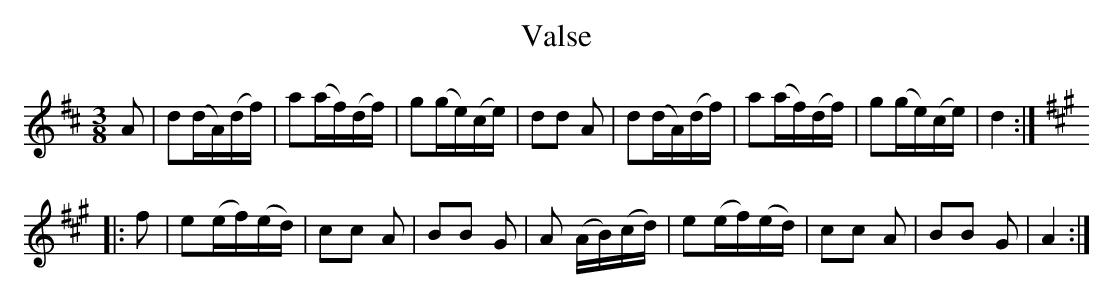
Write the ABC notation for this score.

X:1
T:Valse
M:3/8
K:Dmaj
L:1/16
A2|d2(dA)(df)|a2(af)(df)|g2(ge)(ce)|d2d2 A2|d2(dA)(df)|a2(af)(df)|g2(ge)(ce)|d4:|
K:Amaj
|:f2|e2(ef)(ed)|c2c2 A2|B2B2 G2|A2 (AB)(cd)|e2(ef)(ed)|c2c2 A2|B2B2 G2|A4:|]
